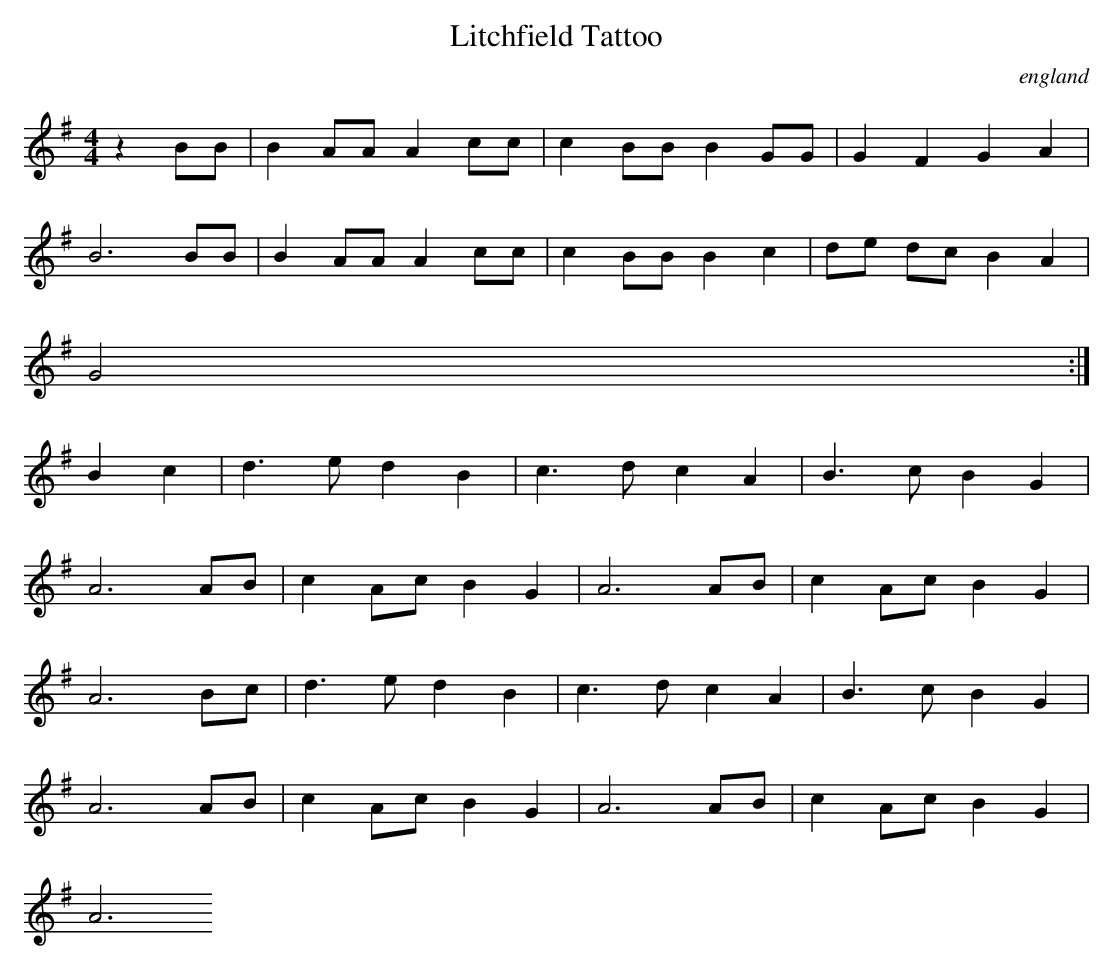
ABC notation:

X:1
T:Litchfield Tattoo
O:england
M:4/4
L:1/8
K:G
z2BB|B2AA A2cc|c2BB B2GG|G2F2G2A2|
B6BB|B2AA A2cc|c2BB B2c2|de dc B2A2|
G4:|
B2c2|d3e d2B2|c3d c2A2|B3c B2G2|
A6AB|c2Ac B2G2|A6AB|c2Ac B2G2|
A6Bc|d3e d2B2|c3d c2A2|B3c B2G2|
A6AB|c2Ac B2G2|A6AB|c2Ac B2G2|
A6
